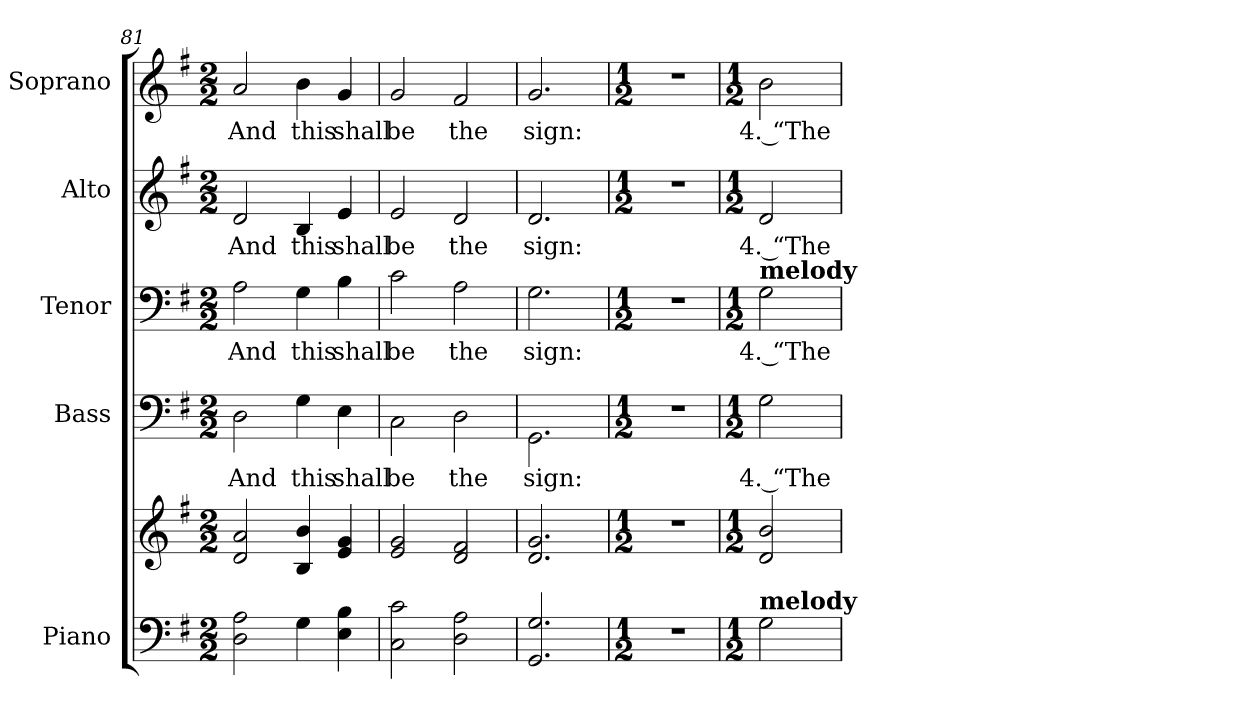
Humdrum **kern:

**kern	**kern	**kern	**text	**kern	**text	**kern	**text	**kern	**text
*part5	*part5	*part4	*part4	*part3	*part3	*part2	*part2	*part1	*part1
*staff6	*staff5	*staff4	*staff4	*staff3	*staff3	*staff2	*staff2	*staff1	*staff1
*I"Piano	*	*I"Bass	*	*I"Tenor	*	*I"Alto	*	*I"Soprano	*
*I'Pno.	*	*I'B.	*	*I'T.	*	*I'A.	*	*I'S.	*
*clefF4	*clefG2	*clefF4	*	*clefF4	*	*clefG2	*	*clefG2	*
*k[f#]	*k[f#]	*k[f#]	*	*k[f#]	*	*k[f#]	*	*k[f#]	*
*G:	*G:	*G:	*	*G:	*	*G:	*	*G:	*
*M2/2	*M2/2	*M2/2	*	*M2/2	*	*M2/2	*	*M2/2	*
=81	=81	=81	=81	=81	=81	=81	=81	=81	=81
!	!	!	!LO:LY:b:color=#000000	!	!	!	!	!	!
!	!	!	!	!	!LO:LY:b:color=#000000	!	!	!	!
!	!	!	!	!	!	!	!LO:LY:b:color=#000000	!	!
!	!	!	!	!	!	!	!	!	!LO:LY:b:color=#000000
2Di\ 2Ai	2di/ 2ai	2Di\	And	2Ai\	And	2di/	And	2ai/	And
!	!	!	!LO:LY:b:color=#000000	!	!	!	!	!	!
!	!	!	!	!	!LO:LY:b:color=#000000	!	!	!	!
!	!	!	!	!	!	!	!LO:LY:b:color=#000000	!	!
!	!	!	!	!	!	!	!	!	!LO:LY:b:color=#000000
4Gi\	4Bi/ 4bi	4Gi\	this	4Gi\	this	4Bi/	this	4bi\	this
!	!	!	!LO:LY:b:color=#000000	!	!	!	!	!	!
!	!	!	!	!	!LO:LY:b:color=#000000	!	!	!	!
!	!	!	!	!	!	!	!LO:LY:b:color=#000000	!	!
!	!	!	!	!	!	!	!	!	!LO:LY:b:color=#000000
4Ei\ 4Bi	4ei/ 4gi	4Ei\	shall	4Bi\	shall	4ei/	shall	4gi/	shall
!!LO:PB:g=z
=82	=82	=82	=82	=82	=82	=82	=82	=82	=82
!	!	!	!LO:LY:b:color=#000000	!	!	!	!	!	!
!	!	!	!	!	!LO:LY:b:color=#000000	!	!	!	!
!	!	!	!	!	!	!	!LO:LY:b:color=#000000	!	!
!	!	!	!	!	!	!	!	!	!LO:LY:b:color=#000000
2Ci\ 2ci	2ei/ 2gi	2Ci\	be	2ci\	be	2ei/	be	2gi/	be
!	!	!	!LO:LY:b:color=#000000	!	!	!	!	!	!
!	!	!	!	!	!LO:LY:b:color=#000000	!	!	!	!
!	!	!	!	!	!	!	!LO:LY:b:color=#000000	!	!
!	!	!	!	!	!	!	!	!	!LO:LY:b:color=#000000
2Di\ 2Ai	2di/ 2f#i	2Di\	the	2Ai\	the	2di/	the	2f#i/	the
=83	=83	=83	=83	=83	=83	=83	=83	=83	=83
!	!	!	!LO:LY:b:color=#000000	!	!	!	!	!	!
!	!	!	!	!	!LO:LY:b:color=#000000	!	!	!	!
!	!	!	!	!	!	!	!LO:LY:b:color=#000000	!	!
!	!	!	!	!	!	!	!	!	!LO:LY:b:color=#000000
2.GGi/ 2.Gi	2.di/ 2.gi	2.GGi\	sign:	2.Gi\	sign:	2.di/	sign:	2.gi/	sign:
=84	=84	=84	=84	=84	=84	=84	=84	=84	=84
*M1/2	*M1/2	*M1/2	*	*M1/2	*	*M1/2	*	*M1/2	*
!LO:N:vis=1	!LO:N:vis=1	!LO:N:vis=1	!	!LO:N:vis=1	!	!LO:N:vis=1	!	!LO:N:vis=1	!
2r	2r	2r	.	2r	.	2r	.	2r	.
=85	=85	=85	=85	=85	=85	=85	=85	=85	=85
*M1/2	*M1/2	*M1/2	*	*M1/2	*	*M1/2	*	*M1/2	*
!	!	!	!LO:LY:b:color=#000000	!	!	!	!	!	!
!	!	!	!	!	!LO:LY:b:color=#000000	!	!	!	!
!	!	!	!	!	!	!	!LO:LY:b:color=#000000	!	!
!	!	!	!	!LO:TX:a:B:t=melody	!	!	!	!	!
!LO:TX:a:B:t=melody	!	!	!	!	!	!	!	!	!
!	!	!	!	!	!	!	!	!	!LO:LY:b:color=#000000
2Gi\	2di/ 2bi	2Gi\	4. “The	2Gi\	4. “The	2di/	4. “The	2bi\	4. “The
=	=	=	=	=	=	=	=	=	=
*-	*-	*-	*-	*-	*-	*-	*-	*-	*-
